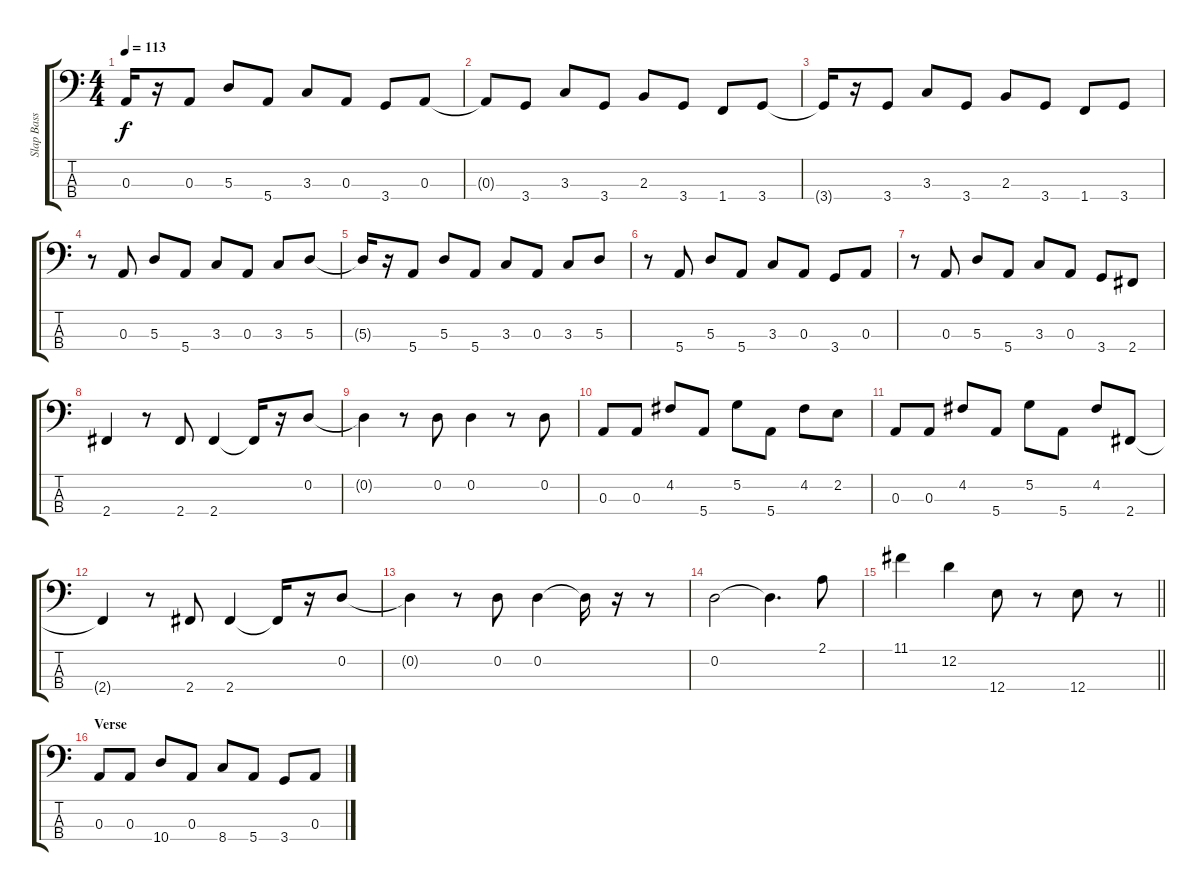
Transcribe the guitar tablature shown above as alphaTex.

\track ("Slap Bass           " "Slap Bass ") {instrument slapbass2}
\staff {score tabs}
\tuning (G2 D2 A1 E1) {hide}
\ts (4 4)
\tempo 113
\clef f4
\ks c
0.3{t}.16{dy f} r.16 0.3.8 5.3.8 5.4.8 3.3.8 0.3.8 3.4.8 0.3.8 |
0.3{t}.8 3.4.8 3.3.8 3.4.8 2.3.8 3.4.8 1.4.8 3.4.8 |
3.4{t}.16 r.16 3.4.8 3.3.8 3.4.8 2.3.8 3.4.8 1.4.8 3.4.8 |
r.8 0.3.8 5.3.8 5.4.8 3.3.8 0.3.8 3.3.8 5.3.8 |
5.3{t}.16 r.16 5.4.8 5.3.8 5.4.8 3.3.8 0.3.8 3.3.8 5.3.8 |
r.8 5.4.8 5.3.8 5.4.8 3.3.8 0.3.8 3.4.8 0.3.8 |
r.8 0.3.8 5.3.8 5.4.8 3.3.8 0.3.8 3.4.8 2.4.8 |
2.4.4 r.8 2.4.8 2.4.4 2.4{t}.16 r.16 0.2.8 |
0.2{t}.4 r.8 0.2.8 0.2.4 r.8 0.2.8 |
0.3.8 0.3.8 4.2.8 5.4.8 5.2.8 5.4.8 4.2.8 2.2.8 |
0.3.8 0.3.8 4.2.8 5.4.8 5.2.8 5.4.8 4.2.8 2.4.8 |
2.4{t}.4 r.8 2.4.8 2.4.4 2.4{t}.16 r.16 0.2.8 |
0.2{t}.4 r.8 0.2.8 0.2.4 0.2{t}.16 r.16 r.8 |
0.2.2 0.2{t}.4{d} 2.1.8 |
\barLineRight lightlight
11.1.4 12.2.4 12.4.8 r.8 12.4.8 r.8 |
\section ("" "Verse")
0.3.8 0.3.8 10.4.8 0.3.8 8.4.8 5.4.8 3.4.8 0.3.8
